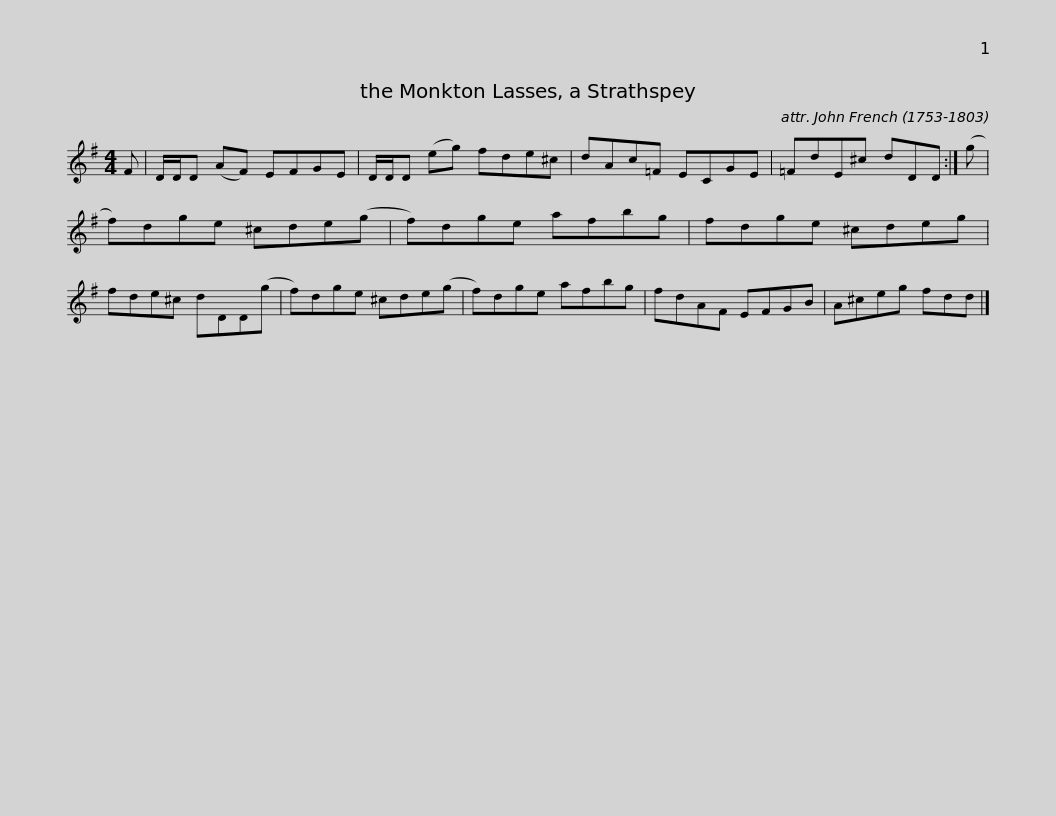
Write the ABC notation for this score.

X:1
L:1/8
M:4/4
I:linebreak $
K:G
V:1 treble
V:1
 F | D/D/D (AF) EFGE | D/D/D (eg) fde^c | dAc=F ECGE | =FdE^c dDD :| %5
 (g |$ f)dge ^cde(g | f)dge afbg | fdge ^cdeg | fde^c dDD(g | %10
 f)dge ^cde(g |$ f)dge afbg | fdAF EFGB | A^ceg fdd |] %14
